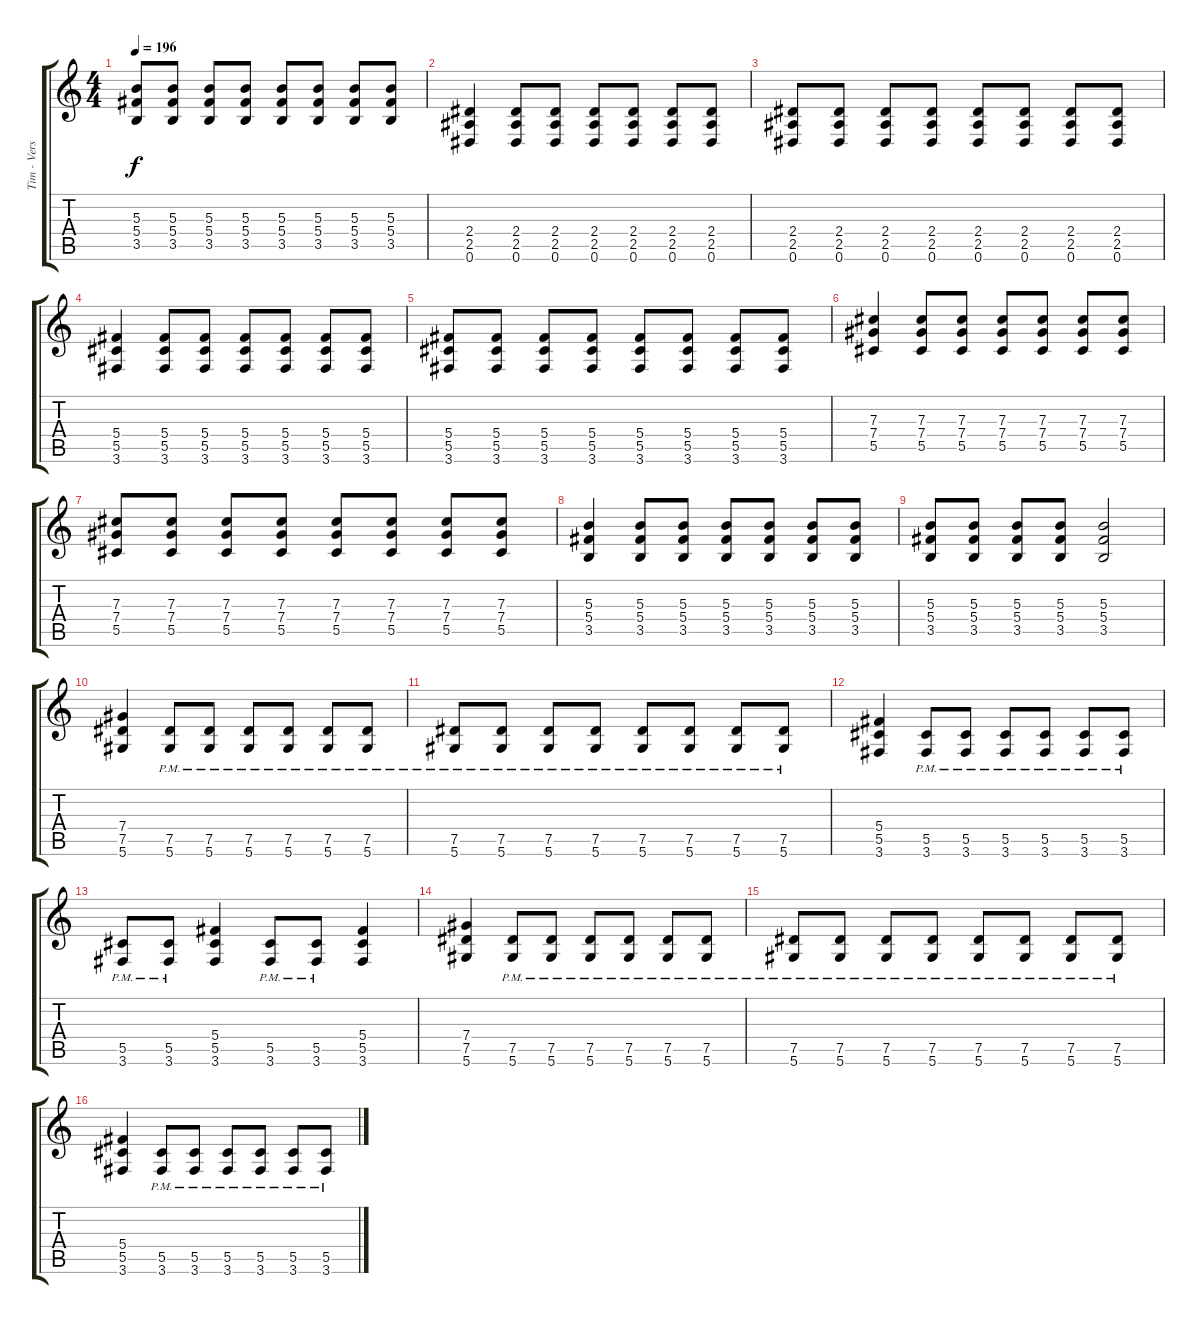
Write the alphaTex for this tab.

\track ("Tim - Verse" "Tim - Vers") {instrument electricguitarclean}
\staff {score tabs}
\tuning (Eb4 Bb3 Gb3 Db3 Ab2 Eb2) {hide}
\ts (4 4)
\tempo 196
\clef g2
\ks c
(5.3 5.4 3.5).8{dy f} (5.3 5.4 3.5).8 (5.3 5.4 3.5).8 (5.3 5.4 3.5).8 (5.3 5.4 3.5).8 (5.3 5.4 3.5).8 (5.3 5.4 3.5).8 (5.3 5.4 3.5).8 |
(2.4 2.5 0.6).4 (2.4 2.5 0.6).8 (2.4 2.5 0.6).8 (2.4 2.5 0.6).8 (2.4 2.5 0.6).8 (2.4 2.5 0.6).8 (2.4 2.5 0.6).8 |
(2.4 2.5 0.6).8 (2.4 2.5 0.6).8 (2.4 2.5 0.6).8 (2.4 2.5 0.6).8 (2.4 2.5 0.6).8 (2.4 2.5 0.6).8 (2.4 2.5 0.6).8 (2.4 2.5 0.6).8 |
(5.4 5.5 3.6).4 (5.4 5.5 3.6).8 (5.4 5.5 3.6).8 (5.4 5.5 3.6).8 (5.4 5.5 3.6).8 (5.4 5.5 3.6).8 (5.4 5.5 3.6).8 |
(5.4 5.5 3.6).8 (5.4 5.5 3.6).8 (5.4 5.5 3.6).8 (5.4 5.5 3.6).8 (5.4 5.5 3.6).8 (5.4 5.5 3.6).8 (5.4 5.5 3.6).8 (5.4 5.5 3.6).8 |
(7.3 7.4 5.5).4 (7.3 7.4 5.5).8 (7.3 7.4 5.5).8 (7.3 7.4 5.5).8 (7.3 7.4 5.5).8 (7.3 7.4 5.5).8 (7.3 7.4 5.5).8 |
(7.3 7.4 5.5).8 (7.3 7.4 5.5).8 (7.3 7.4 5.5).8 (7.3 7.4 5.5).8 (7.3 7.4 5.5).8 (7.3 7.4 5.5).8 (7.3 7.4 5.5).8 (7.3 7.4 5.5).8 |
(5.3 5.4 3.5).4 (5.3 5.4 3.5).8 (5.3 5.4 3.5).8 (5.3 5.4 3.5).8 (5.3 5.4 3.5).8 (5.3 5.4 3.5).8 (5.3 5.4 3.5).8 |
(5.3 5.4 3.5).8 (5.3 5.4 3.5).8 (5.3 5.4 3.5).8 (5.3 5.4 3.5).8 (5.3 5.4 3.5).2 |
(7.4 7.5 5.6).4 (7.5{pm} 5.6{pm}).8 (7.5{pm} 5.6{pm}).8 (7.5{pm} 5.6{pm}).8 (7.5{pm} 5.6{pm}).8 (7.5{pm} 5.6{pm}).8 (7.5{pm} 5.6{pm}).8 |
(7.5{pm} 5.6{pm}).8 (7.5{pm} 5.6{pm}).8 (7.5{pm} 5.6{pm}).8 (7.5{pm} 5.6{pm}).8 (7.5{pm} 5.6{pm}).8 (7.5{pm} 5.6{pm}).8 (7.5{pm} 5.6{pm}).8 (7.5{pm} 5.6{pm}).8 |
(5.4 5.5 3.6).4 (5.5{pm} 3.6{pm}).8 (5.5{pm} 3.6{pm}).8 (5.5{pm} 3.6{pm}).8 (5.5{pm} 3.6{pm}).8 (5.5{pm} 3.6{pm}).8 (5.5{pm} 3.6{pm}).8 |
(5.5{pm} 3.6{pm}).8 (5.5{pm} 3.6{pm}).8 (5.4 5.5 3.6).4 (5.5{pm} 3.6{pm}).8 (5.5{pm} 3.6{pm}).8 (5.4 5.5 3.6).4 |
(7.4 7.5 5.6).4 (7.5{pm} 5.6{pm}).8 (7.5{pm} 5.6{pm}).8 (7.5{pm} 5.6{pm}).8 (7.5{pm} 5.6{pm}).8 (7.5{pm} 5.6{pm}).8 (7.5{pm} 5.6{pm}).8 |
(7.5{pm} 5.6{pm}).8 (7.5{pm} 5.6{pm}).8 (7.5{pm} 5.6{pm}).8 (7.5{pm} 5.6{pm}).8 (7.5{pm} 5.6{pm}).8 (7.5{pm} 5.6{pm}).8 (7.5{pm} 5.6{pm}).8 (7.5{pm} 5.6{pm}).8 |
(5.4 5.5 3.6).4 (5.5{pm} 3.6{pm}).8 (5.5{pm} 3.6{pm}).8 (5.5{pm} 3.6{pm}).8 (5.5{pm} 3.6{pm}).8 (5.5{pm} 3.6{pm}).8 (5.5{pm} 3.6{pm}).8
